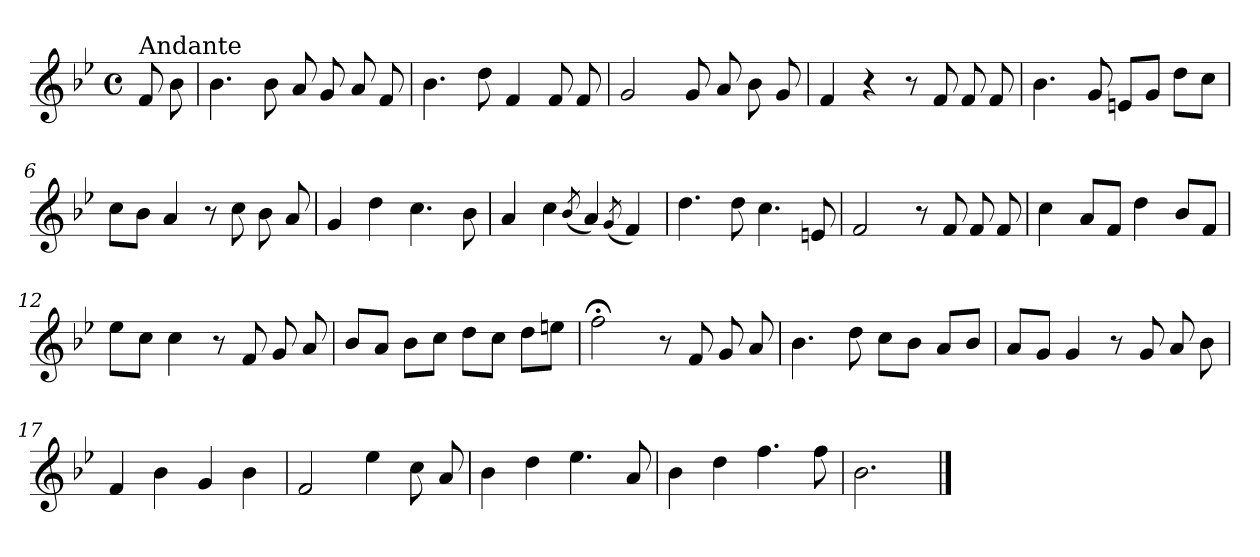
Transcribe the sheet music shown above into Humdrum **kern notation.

**kern
*part1
*staff1
*clefG2
*k[b-e-]
*B-:
*M4/4
*met(c)
=
!LO:TX:a:t=Andante
8f/
8b-\
=1
4.b-\
8b-\
8a/
8g/
8a/
8f/
=2
4.b-\
8dd\
4f/
8f/
8f/
=3
2g/
8g/
8a/
8b-\
8g/
=4
4f/
4r
8r
8f/
8f/
8f/
!!LO:LB:g=z
=5
4.b-\
8g/
8en/L
8g/J
8dd\L
8cc\J
=6
8cc\L
8b-\J
4a/
8r
8cc\
8b-\
8a/
=7
4g/
4dd\
4.cc\
8b-\
=8
4a/
4cc\
(<8qb-/
4a/)
(<8qg/
4f/)
=9
4.dd\
8dd\
4.cc\
8en/
!!LO:LB:g=z
=10
2f/
8r
8f/
8f/
8f/
=11
4cc\
8a/L
8f/J
4dd\
8b-/L
8f/J
=12
8ee-\L
8cc\J
4cc\
8r
8f/
8g/
8a/
=13
8b-/L
8a/J
8b-\L
8cc\J
8dd\L
8cc\J
8dd\L
8een\J
=14
2ff;<\
8r
8f/
8g/
8a/
!!LO:LB:g=z
=15
4.b-\
8dd\
8cc\L
8b-\J
8a/L
8b-/J
=16
8a/L
8g/J
4g/
8r
8g/
8a/
8b-\
=17
4f/
4b-\
4g/
4b-\
=18
2f/
4ee-\
8cc\
8a/
=19
4b-\
4dd\
4.ee-\
8a/
=20
4b-\
4dd\
4.ff\
8ff\
!!LO:LB:g=z
=21
2.b-\
==
*-
